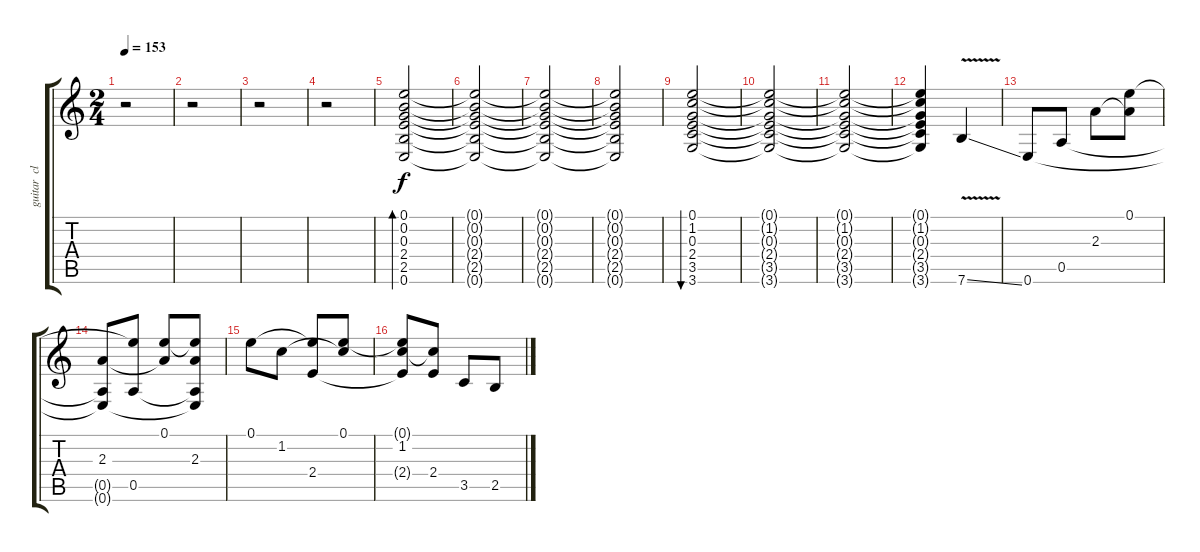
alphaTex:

\track ("guitar  clean  right" "guitar  cl") {instrument acousticguitarnylon}
\staff {score tabs}
\tuning (E4 B3 G3 D3 A2 E2) {hide}
\ts (2 4)
\tempo 153
\clef g2
\ks c
r.2{dy f} |
r.2 |
r.2 |
r.2 |
(0.1 0.2 0.3 2.4 2.5 0.6).2{bd 60} |
(0.1{t} 0.2{t} 0.3{t} 2.4{t} 2.5{t} 0.6{t}).2 |
(0.1{t} 0.2{t} 0.3{t} 2.4{t} 2.5{t} 0.6{t}).2 |
(0.1{t} 0.2{t} 0.3{t} 2.4{t} 2.5{t} 0.6{t}).2 |
(0.1 1.2 0.3 2.4 3.5 3.6).2{bu 120} |
(0.1{t} 1.2{t} 0.3{t} 2.4{t} 3.5{t} 3.6{t}).2 |
(0.1{t} 1.2{t} 0.3{t} 2.4{t} 3.5{t} 3.6{t}).2 |
(0.1{t} 1.2{t} 0.3{t} 2.4{t} 3.5{t} 3.6{t}).4 7.6{v ss}.4 |
0.6.8 0.5.8 2.3.8 (0.1 2.3{t}).8 |
(2.3 0.5{t} 0.6{t}).8 (0.1{t} 0.5).8 (0.1 2.3{t}).8 (0.1{t} 2.3 0.5{t} 0.6{t}).8 |
0.1.8 1.2.8 (0.1{t} 2.4).8 (0.1 1.2{t}).8 |
(0.1{t} 1.2 2.4{t}).8 (1.2{t} 2.4).8 3.5.8 2.5.8
